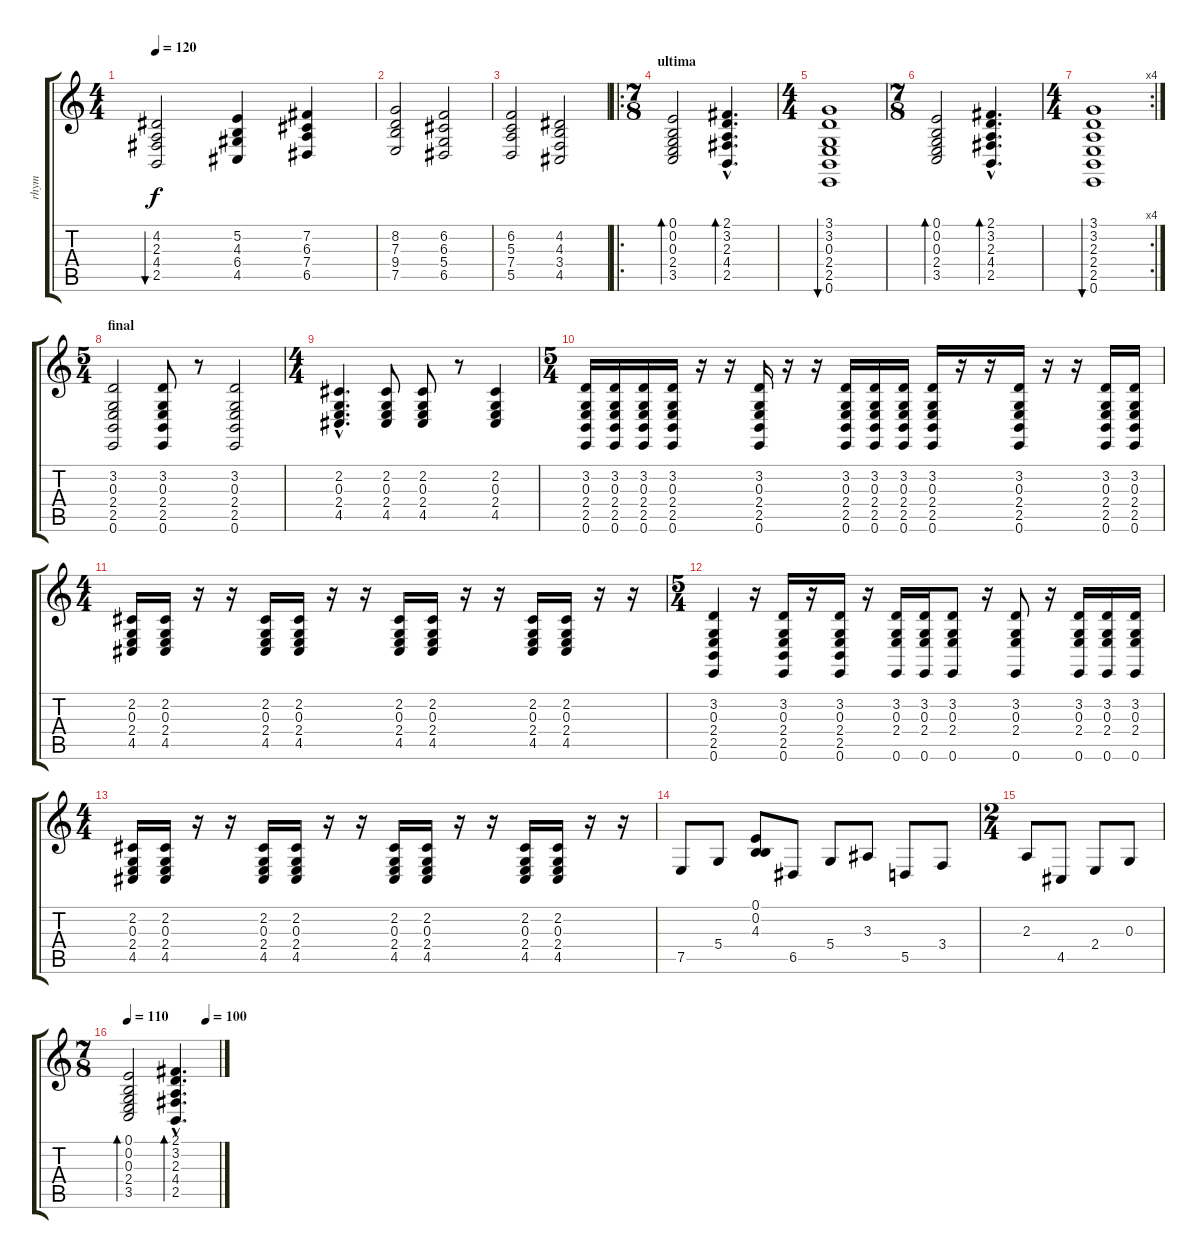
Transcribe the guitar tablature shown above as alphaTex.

\track ("rhym" "rhym") {instrument acousticgrandpiano}
\staff {score tabs}
\tuning (E4 B3 G3 D3 A2 E2) {hide}
\ts (4 4)
\tempo 120
\clef g2
\ks c
(4.2 2.3 4.4 2.5).2{bu 60 dy f} (5.2 4.3 6.4 4.5).4 (7.2 6.3 7.4 6.5).4 |
(8.2 7.3 9.4 7.5).2 (6.2 6.3 5.4 6.5).2 |
(6.2 5.3 7.4 5.5).2 (4.2 4.3 3.4 4.5).2 |
\ro
\ts (7 8)
\section ("" "ultima")
(0.1 0.2 0.3 2.4 3.5).2{bd 60} (2.1{hac} 3.2{hac} 2.3{hac} 4.4{hac} 2.5{hac}).4{d bd 60} |
\ts (4 4)
(3.1 3.2 0.3 2.4 2.5 0.6).1{bu 60} |
\ts (7 8)
(0.1 0.2 0.3 2.4 3.5).2{bd 60} (2.1{hac} 3.2{hac} 2.3{hac} 4.4{hac} 2.5{hac}).4{d bd 60} |
\rc 4
\ts (4 4)
(3.1 3.2 2.3 2.4 2.5 0.6).1{bu 60} |
\ts (5 4)
\section ("" "final")
(3.2 0.3 2.4 2.5 0.6).2 (3.2 0.3 2.4 2.5 0.6).8 r.8 (3.2 0.3 2.4 2.5 0.6).2 |
\ts (4 4)
(2.2{hac} 0.3{hac} 2.4{hac} 4.5{hac}).4{d} (2.2 0.3 2.4 4.5).8 (2.2 0.3 2.4 4.5).8 r.8 (2.2 0.3 2.4 4.5).4 |
\ts (5 4)
(3.2 0.3 2.4 2.5 0.6).16 (3.2 0.3 2.4 2.5 0.6).16 (3.2 0.3 2.4 2.5 0.6).16 (3.2 0.3 2.4 2.5 0.6).16 r.16 r.16 (3.2 0.3 2.4 2.5 0.6).16 r.16 r.16 (3.2 0.3 2.4 2.5 0.6).16 (3.2 0.3 2.4 2.5 0.6).16 (3.2 0.3 2.4 2.5 0.6).16 (3.2 0.3 2.4 2.5 0.6).16 r.16 r.16 (3.2 0.3 2.4 2.5 0.6).16 r.16 r.16 (3.2 0.3 2.4 2.5 0.6).16 (3.2 0.3 2.4 2.5 0.6).16 |
\ts (4 4)
(2.2 0.3 2.4 4.5).16 (2.2 0.3 2.4 4.5).16 r.16 r.16 (2.2 0.3 2.4 4.5).16 (2.2 0.3 2.4 4.5).16 r.16 r.16 (2.2 0.3 2.4 4.5).16 (2.2 0.3 2.4 4.5).16 r.16 r.16 (2.2 0.3 2.4 4.5).16 (2.2 0.3 2.4 4.5).16 r.16 r.16 |
\ts (5 4)
(3.2 0.3 2.4 2.5 0.6).4 r.16 (3.2 0.3 2.4 2.5 0.6).16 r.16 (3.2 0.3 2.4 2.5 0.6).16 r.16 (3.2 0.3 2.4 0.6).16 (3.2 0.3 2.4 0.6).16 (3.2 0.3 2.4 0.6).8 r.16 (3.2 0.3 2.4 0.6).8 r.16 (3.2 0.3 2.4 0.6).16 (3.2 0.3 2.4 0.6).16 (3.2 0.3 2.4 0.6).16 |
\ts (4 4)
(2.2 0.3 2.4 4.5).16 (2.2 0.3 2.4 4.5).16 r.16 r.16 (2.2 0.3 2.4 4.5).16 (2.2 0.3 2.4 4.5).16 r.16 r.16 (2.2 0.3 2.4 4.5).16 (2.2 0.3 2.4 4.5).16 r.16 r.16 (2.2 0.3 2.4 4.5).16 (2.2 0.3 2.4 4.5).16 r.16 r.16 |
7.5.8 5.4.8 (0.1 0.2 4.3).8 6.5.8 5.4.8 3.3.8 5.5.8 3.4.8 |
\ts (2 4)
2.3.8 4.5.8 2.4.8 0.3.8 |
\ts (7 8)
\tempo 110
\tempo (100 0.8571428571428571)
(0.1 0.2 0.3 2.4 3.5).2{bd 60} (2.1{hac} 3.2{hac} 2.3{hac} 4.4{hac} 2.5{hac}).4{d bd 60}
